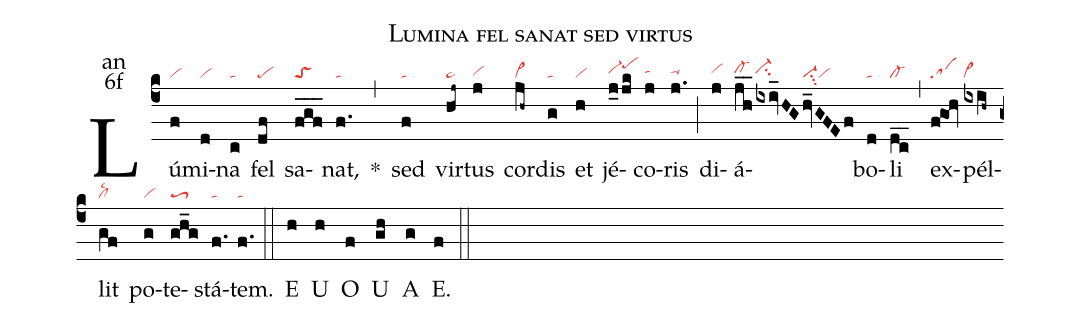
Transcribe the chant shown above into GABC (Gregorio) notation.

name:Lumina fel sanat sed virtus;
office-part:an;
mode:6f;
nabc-lines:1;
%%
(c4) Lú(f|vi)mi(d|vi)na(c|ta) fel(df|pe) sa(fgf___|toS)nat,(f.|ta) <sp>*</sp>(,) sed(f|ta) vir(hj~|ta>)tus(j|vihg) cor(jh~|vi>)dis(g|ta) et(h|vi) jé(j_0jk|vi-hhpehj)co(j|tahh)ris(j.|ta-hh) (;) di(j|vihh)á(jh__|cl-hh|ixiv_HG|ci-hh|hv_GFEf|vi-su3vi)bo(d|ta)li(dc__|cl-) (,) ex(f@goh|sa)pél(ixih~|vi>)lit(gf|cllsc2) po(g|vi)te(gh_g|toS3)stá(f.|ta)tem.(f.|ta) (::)
<eu>E(h) U(h) O(f) U(gh) A(g) E.(f) </eu>(::)
